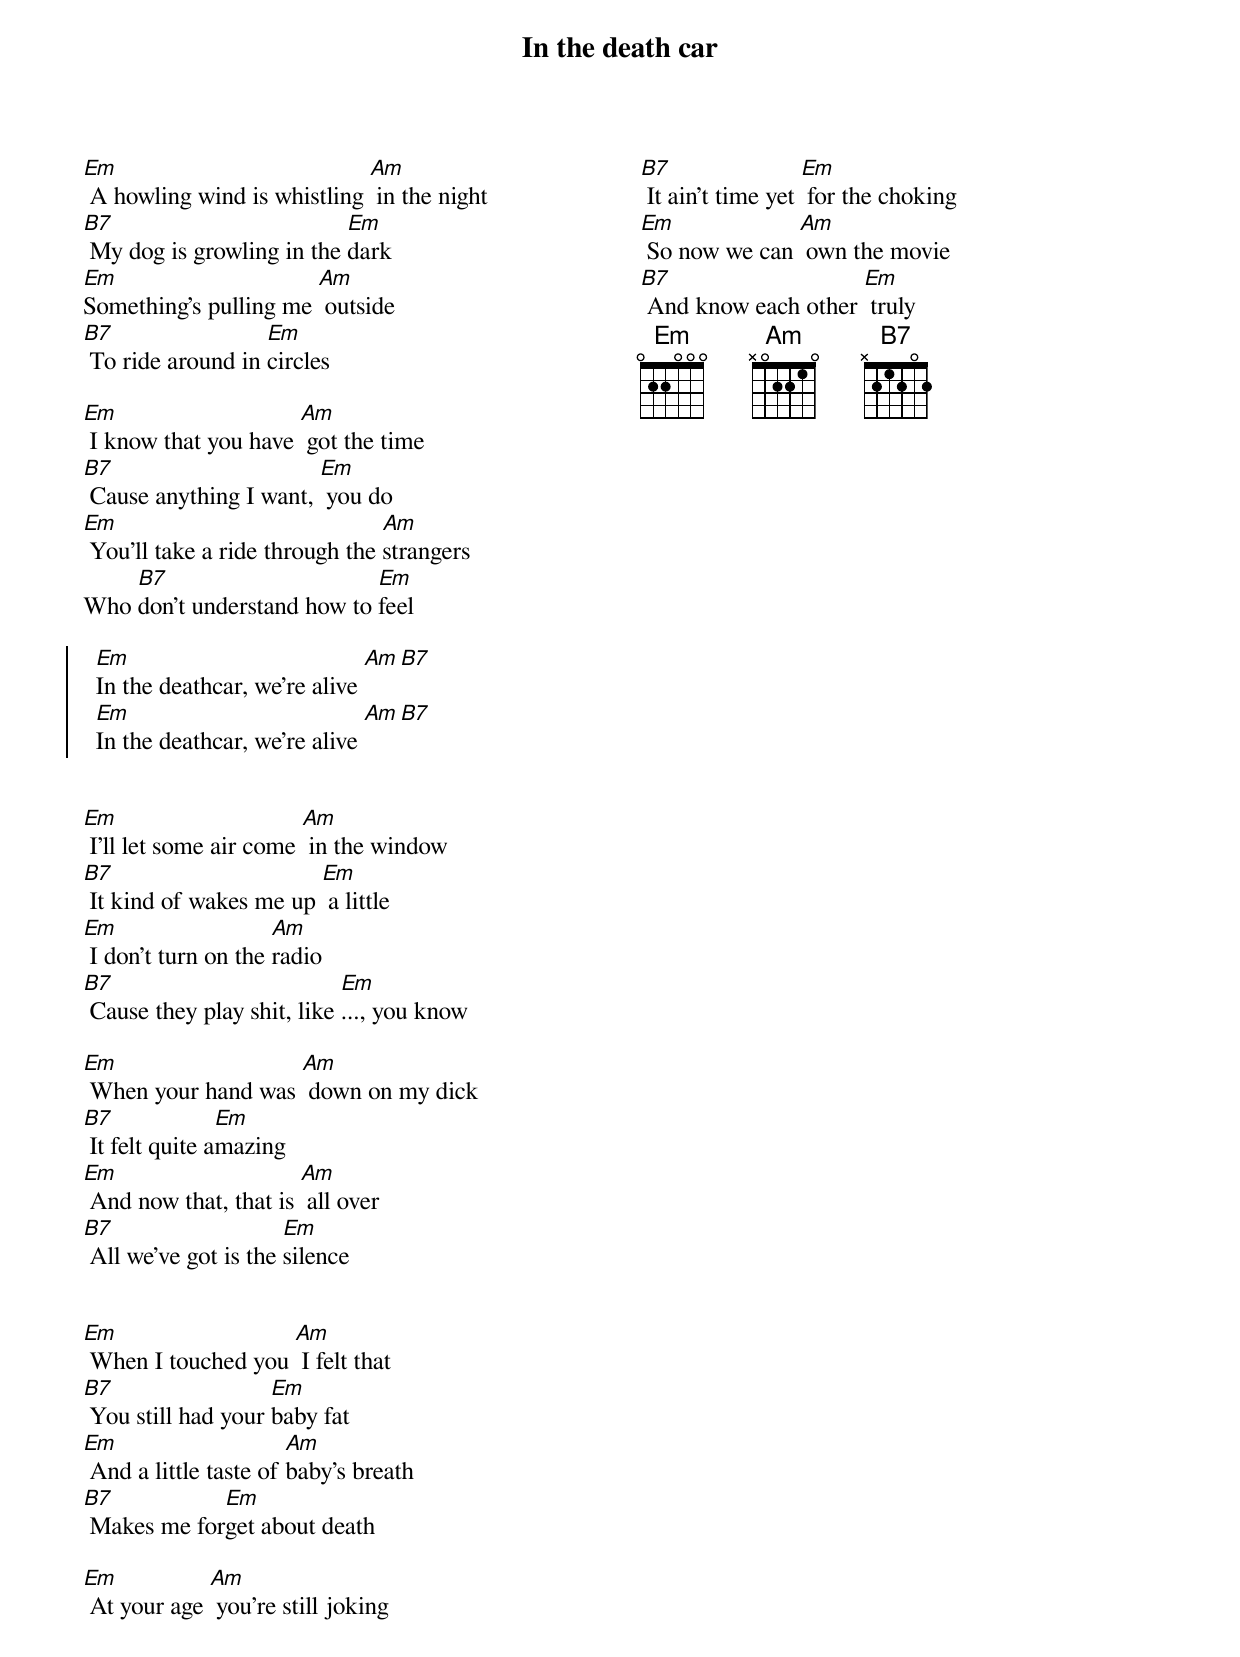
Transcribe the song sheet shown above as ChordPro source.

{title: In the death car}
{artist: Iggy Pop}
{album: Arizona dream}
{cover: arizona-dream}
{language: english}
{columns: 2}
{define: Am frets X 0 2 2 1 0}
{define: Em frets 0 2 2 0 0 0}
{define: B7 frets X 2 1 2 0 2}

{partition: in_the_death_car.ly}


[Em] A howling wind is whistling [Am] in the night
[B7] My dog is growling in the [Em]dark
[Em]Something's pulling me [Am] outside
[B7] To ride around in [Em]circles

[Em] I know that you have [Am] got the time
[B7] Cause anything I want, [Em] you do
[Em] You'll take a ride through the [Am]strangers
Who [B7]don't understand how to [Em]feel

{start_of_chorus}
  [Em]In the deathcar, we're alive [Am][B7]
  [Em]In the deathcar, we're alive [Am][B7]
{end_of_chorus}


[Em] I'll let some air come [Am] in the window
[B7] It kind of wakes me up [Em] a little
[Em] I don't turn on the [Am]radio
[B7] Cause they play shit, like [Em]..., you know

[Em] When your hand was [Am] down on my dick
[B7] It felt quite a[Em]mazing
[Em] And now that, that is [Am] all over
[B7] All we've got is the [Em]silence


[Em] When I touched you [Am] I felt that
[B7] You still had your [Em]baby fat
[Em] And a little taste of [Am]baby's breath
[B7] Makes me for[Em]get about death

[Em] At your age [Am] you're still joking
[B7] It ain't time yet [Em] for the choking
[Em] So now we can [Am] own the movie
[B7] And know each other [Em] truly
